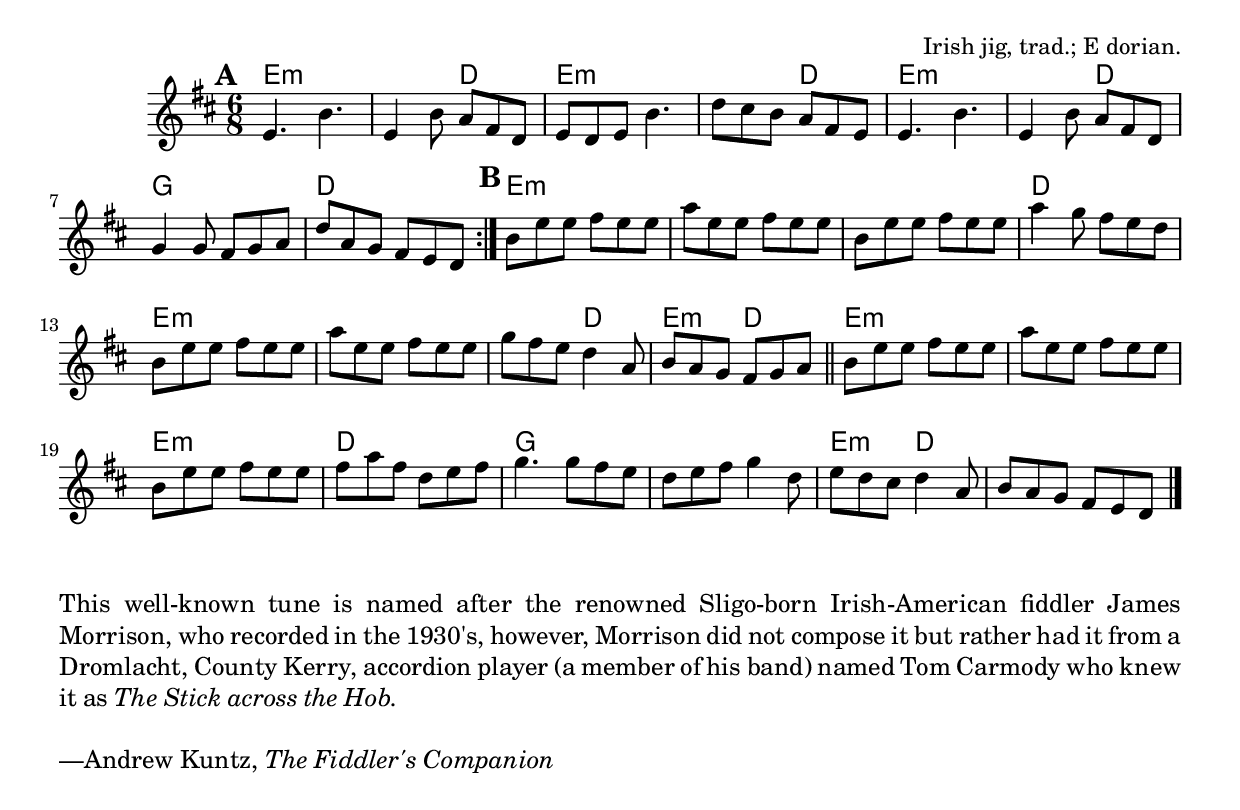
\version "2.18.2"
\include "util.ly"

\tocItem \markup "Morrison's Jig"

\score {
  <<
    \relative e' {
      \time 6/8
      \key e \dorian

      \repeat volta 2 {
        \mark \default
        e4. b'4. |
        e,4 b'8 a fis d |
        e8 d e b'4. |
        d8 cis b a fis e |

        e4. b'4. |
        e,4 b'8 a fis d |
        g4 g8 fis g a |
        d8 a g fis e d |
      }

      \mark \default
      b'8 e e fis e e |
      a8 e e fis e e |
      b8 e e fis e e |
      a4 g8 fis e d |

      b8 e e fis e e |
      a8 e e fis e e |
      g8 fis e d4 a8 |
      b8 a g fis g a | \bar "||"

      b8 e e fis e e |
      a8 e e fis e e |
      b8 e e fis e e |
      fis8 a fis d e fis |

      g4. g8 fis e |
      d8 e fis g4 d8 |
      e8 d cis d4 a8 |
      b8 a g fis e d | \bar "|."
    }

    \new ChordNames {
      \chordmode {
        \set chordChanges = ##t

        \time 6/8

        \repeat volta 2 {
            e2.:m | e4.:m d4. | e2.:m | e4.:m d4. |
            e2.:m | e4.:m d4. | g2. | d2. |
        }

        e2.:m | e2.:m | e2.:m | d2. |
        e2.:m | e2.:m | e4.:m d4. | e4.:m d4. |
        e2.:m | e2.:m | e2.:m | d2. |
        g2. | g2. | e4.:m d4. | d2. |
      }
    }
  >>

  \header {
    title = "Morrison's Jig"
    opus = "Irish jig, trad.; E dorian."
  }
}

\markuplist {
  \paragraph {
    This well-known tune is named after the renowned Sligo-born Irish-American fiddler
    James Morrison, who recorded in the 1930's, however, Morrison did not compose it
    but rather had it from a Dromlacht, County Kerry, accordion player (a member of
    his band) named Tom Carmody who knew it as \italic{The Stick across the Hob.}
  }
  \paragraph {
    —Andrew Kuntz, \italic{The Fiddler's Companion}
  }
}